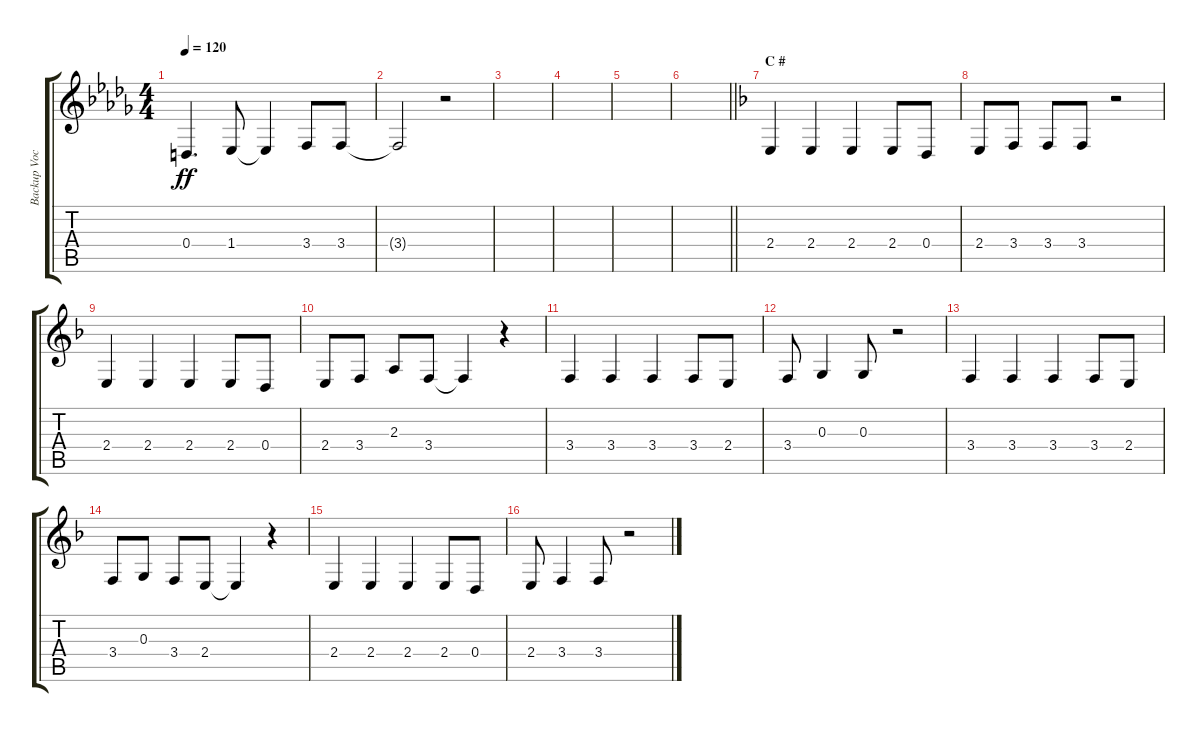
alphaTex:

\track ("Backup Vocals" "Backup Voc") {instrument altosax}
\staff {score tabs}
\tuning (E4 B3 G3 D3 A2 E2) {hide}
\ts (4 4)
\tempo 120
\clef g2
\ks db
0.4.4{d dy ff} 1.4.8 1.4{t}.4 3.4.8 3.4.8 |
3.4{t}.2 r.2 |
|
|
|
\barLineRight lightlight
|
\section ("" "C #")
\ks f
2.4.4 2.4.4 2.4.4 2.4.8 0.4.8 |
2.4.8 3.4.8 3.4.8 3.4.8 r.2 |
2.4.4 2.4.4 2.4.4 2.4.8 0.4.8 |
2.4.8 3.4.8 2.3.8 3.4.8 3.4{t}.4 r.4 |
3.4.4 3.4.4 3.4.4 3.4.8 2.4.8 |
3.4.8 0.3.4 0.3.8 r.2 |
3.4.4 3.4.4 3.4.4 3.4.8 2.4.8 |
3.4.8 0.3.8 3.4.8 2.4.8 2.4{t}.4 r.4 |
2.4.4 2.4.4 2.4.4 2.4.8 0.4.8 |
2.4.8 3.4.4 3.4.8 r.2
